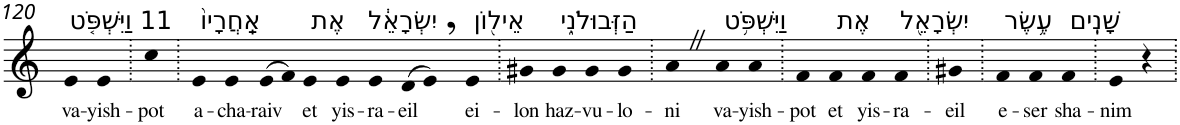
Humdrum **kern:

**kern	**text
*part1	*part1
*staff1	*staff1
*I"Piano	*
*I'Pno	*
!!LO:PB:g=z
*clefG2	*
*k[]	*
=120	=120
!LO:TX:a:t=11 וַיִּשְׁפֹּ֤ט	!
!	!LO:LY:b
4e	va-
!	!LO:LY:b
4e	-yish-
=121.	=121.
!	!LO:LY:b
4cc	-pot
=122.	=122.
!LO:TX:a:t=אַֽחֲרָיו֙	!
!	!LO:LY:b
4e	a-
!	!LO:LY:b
4e	-cha-
!	!LO:LY:b
(>8e	-raiv
8f)	.
!LO:TX:a:t=אֶת	!
!	!LO:LY:b
4e	et
!LO:TX:a:t=יִשְׂרָאֵ֔ל	!
!	!LO:LY:b
4e	yis-
!	!LO:LY:b
4e	-ra-
!	!LO:LY:b
(>8d	-eil
8e,)	.
!LO:TX:a:t=אֵיל֖וֹן	!
!	!LO:LY:b
4e	ei-
=123.	=123.
!	!LO:LY:b
4g#X	-lon
!LO:TX:a:t=הַזְּבוּלֹנִ֑י	!
!	!LO:LY:b
4g#	haz-
!	!LO:LY:b
4g#	-vu-
!	!LO:LY:b
4g#	-lo-
=124.	=124.
!	!LO:LY:b
4aZ	-ni
!LO:TX:a:t=וַיִּשְׁפֹּ֥ט	!
!	!LO:LY:b
4a	va-
!	!LO:LY:b
4a	-yish-
=125.	=125.
!	!LO:LY:b
4f	-pot
!LO:TX:a:t=אֶת	!
!	!LO:LY:b
4f	et
!LO:TX:a:t=יִשְׂרָאֵ֖ל	!
!	!LO:LY:b
4f	yis-
!	!LO:LY:b
4f	-ra-
=126.	=126.
!	!LO:LY:b
4g#X	-eil
=127.	=127.
!LO:TX:a:t=עֶ֥שֶׂר	!
!	!LO:LY:b
4f	e-
!	!LO:LY:b
4f	-ser
!LO:TX:a:t=שָׁנִֽים	!
!	!LO:LY:b
4f	sha-
=128.	=128.
!	!LO:LY:b
4e	-nim
4r	.
=.	=.
*-	*-
